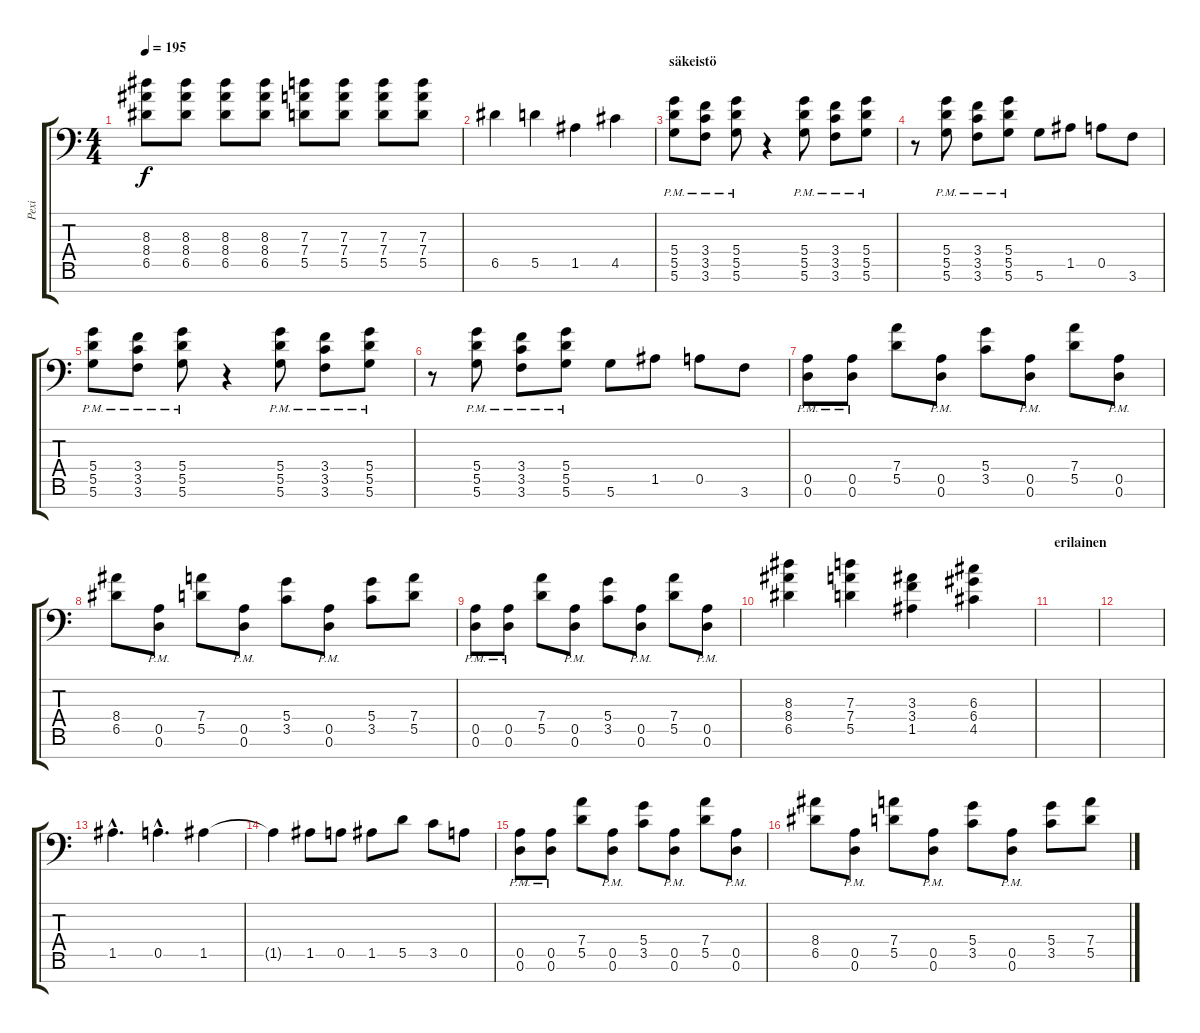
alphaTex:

\track ("Pexi" "Pexi") {instrument distortionguitar}
\staff {score tabs}
\tuning (E4 B3 G3 D3 A2 D2 A1) {hide}
\ts (4 4)
\tempo 195
\clef f4
\ks c
(8.3 8.4 6.5).8{dy f} (8.3 8.4 6.5).8 (8.3 8.4 6.5).8 (8.3 8.4 6.5).8 (7.3 7.4 5.5).8 (7.3 7.4 5.5).8 (7.3 7.4 5.5).8 (7.3 7.4 5.5).8 |
6.5.4 5.5.4 1.5.4 4.5.4 |
\section ("" "säkeistö")
(5.4{pm} 5.5{pm} 5.6{pm}).8 (3.4{pm} 3.5{pm} 3.6{pm}).8 (5.4{pm} 5.5{pm} 5.6{pm}).8 r.4 (5.4{pm} 5.5{pm} 5.6{pm}).8 (3.4{pm} 3.5{pm} 3.6{pm}).8 (5.4{pm} 5.5{pm} 5.6{pm}).8 |
r.8 (5.4{pm} 5.5{pm} 5.6{pm}).8 (3.4{pm} 3.5{pm} 3.6{pm}).8 (5.4{pm} 5.5{pm} 5.6{pm}).8 5.6.8 1.5.8 0.5.8 3.6.8 |
(5.4{pm} 5.5{pm} 5.6{pm}).8 (3.4{pm} 3.5{pm} 3.6{pm}).8 (5.4{pm} 5.5{pm} 5.6{pm}).8 r.4 (5.4{pm} 5.5{pm} 5.6{pm}).8 (3.4{pm} 3.5{pm} 3.6{pm}).8 (5.4{pm} 5.5{pm} 5.6{pm}).8 |
r.8 (5.4{pm} 5.5{pm} 5.6{pm}).8 (3.4{pm} 3.5{pm} 3.6{pm}).8 (5.4{pm} 5.5{pm} 5.6{pm}).8 5.6.8 1.5.8 0.5.8 3.6.8 |
(0.5{pm} 0.6{pm}).8 (0.5{pm} 0.6{pm}).8 (7.4 5.5).8 (0.5{pm} 0.6{pm}).8 (5.4 3.5).8 (0.5{pm} 0.6{pm}).8 (7.4 5.5).8 (0.5{pm} 0.6{pm}).8 |
(8.4 6.5).8 (0.5{pm} 0.6{pm}).8 (7.4 5.5).8 (0.5{pm} 0.6{pm}).8 (5.4 3.5).8 (0.5{pm} 0.6{pm}).8 (5.4 3.5).8 (7.4 5.5).8 |
(0.5{pm} 0.6{pm}).8 (0.5{pm} 0.6{pm}).8 (7.4 5.5).8 (0.5{pm} 0.6{pm}).8 (5.4 3.5).8 (0.5{pm} 0.6{pm}).8 (7.4 5.5).8 (0.5{pm} 0.6{pm}).8 |
(8.3 8.4 6.5).4 (7.3 7.4 5.5).4 (3.3 3.4 1.5).4 (6.3 6.4 4.5).4 |
\section ("" "erilainen")
|
|
1.5{hac}.4{d} 0.5{hac}.4{d} 1.5.4 |
1.5{t}.4 1.5.8 0.5.8 1.5.8 5.5.8 3.5.8 0.5.8 |
(0.5{pm} 0.6{pm}).8 (0.5{pm} 0.6{pm}).8 (7.4 5.5).8 (0.5{pm} 0.6{pm}).8 (5.4 3.5).8 (0.5{pm} 0.6{pm}).8 (7.4 5.5).8 (0.5{pm} 0.6{pm}).8 |
(8.4 6.5).8 (0.5{pm} 0.6{pm}).8 (7.4 5.5).8 (0.5{pm} 0.6{pm}).8 (5.4 3.5).8 (0.5{pm} 0.6{pm}).8 (5.4 3.5).8 (7.4 5.5).8
